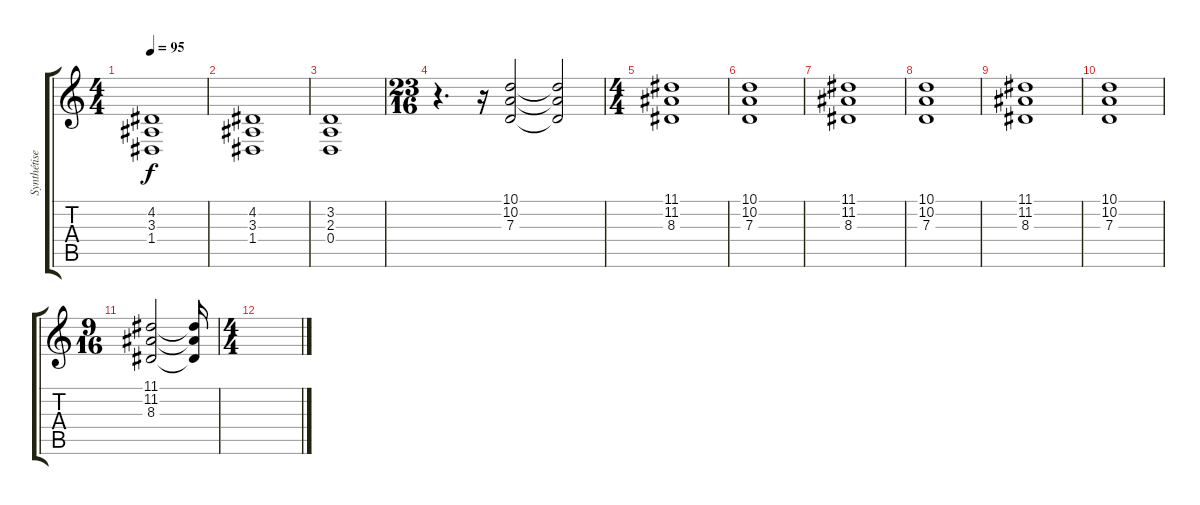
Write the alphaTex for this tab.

\track ("Synthétiseur" "Synthétise") {instrument stringensemble2}
\staff {score tabs}
\tuning (E4 B3 G3 D3 A2 E2) {hide}
\ts (4 4)
\tempo 95
\clef g2
\ks c
(4.2 3.3 1.4).1{dy f} |
(4.2 3.3 1.4).1 |
(3.2 2.3 0.4).1 |
\ts (23 16)
r.4{d} r.16 (10.1 10.2 7.3).2 (10.1{t} 10.2{t} 7.3{t}).2 |
\ts (4 4)
(11.1 11.2 8.3).1 |
(10.1 10.2 7.3).1 |
(11.1 11.2 8.3).1 |
(10.1 10.2 7.3).1 |
(11.1 11.2 8.3).1 |
(10.1 10.2 7.3).1 |
\ts (9 16)
(11.1 11.2 8.3).2 (11.1{t} 11.2{t} 8.3{t}).16 |
\ts (4 4)
